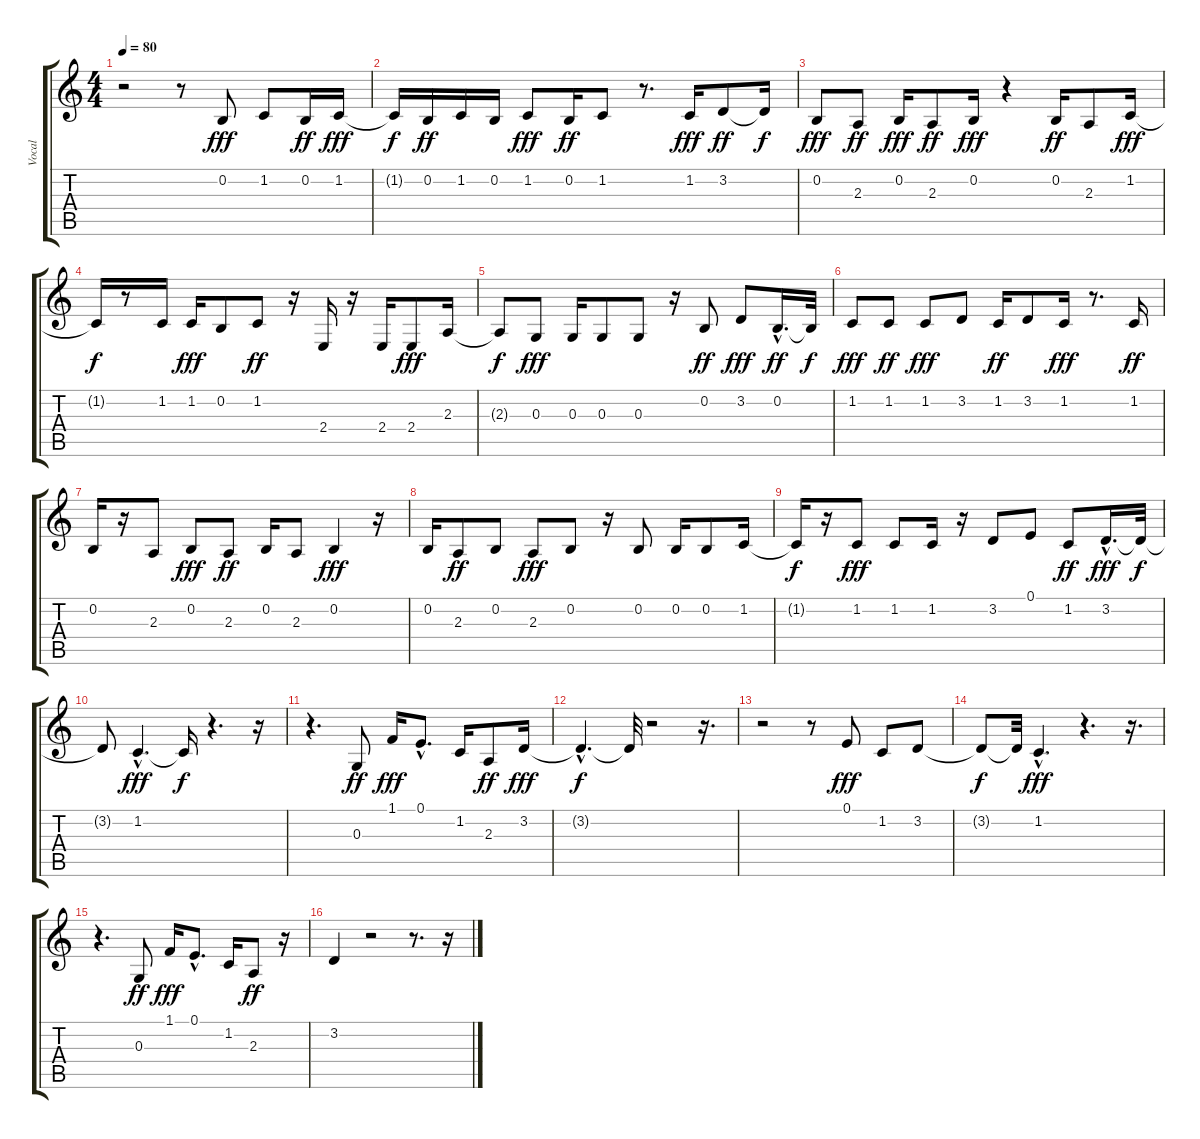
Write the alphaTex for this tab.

\track ("Vocal" "Vocal") {instrument acousticgrandpiano}
\staff {score tabs}
\tuning (E4 B3 G3 D3 A2 E2) {hide}
\ts (4 4)
\tempo 80
\clef g2
\ks c
r.2{dy ff} r.8 0.2.8{dy fff} 1.2.8 0.2.16{dy ff} 1.2.16{dy fff} |
1.2{t}.16{dy f} 0.2.16{dy ff} 1.2.16 0.2.16 1.2.8{dy fff} 0.2.16{dy ff} 1.2.8 r.8{d} 1.2.16{dy fff} 3.2.8{dy ff} 3.2{t}.16{dy f} |
0.2.8{dy fff} 2.3.8{dy ff} 0.2.16{dy fff} 2.3.8{dy ff} 0.2.16{dy fff} r.4 0.2.16{dy ff} 2.3.8 1.2.16{dy fff} |
1.2{t}.16{dy f} r.8 1.2.16 1.2.16{dy fff} 0.2.8 1.2.8{dy ff} r.16 2.4.16 r.16 2.4.16 2.4.8{dy fff} 2.3.16 |
2.3{t}.8{dy f} 0.3.8{dy fff} 0.3.16 0.3.8 0.3.8 r.16 0.2.8{dy ff} 3.2.8{dy fff} 0.2{hac}.16{d dy ff} 0.2{t}.32{dy f} |
1.2.8{dy fff} 1.2.8{dy ff} 1.2.8{dy fff} 3.2.8 1.2.16{dy ff} 3.2.8 1.2.16{dy fff} r.8{d} 1.2.16{dy ff} |
0.2.16 r.16 2.3.8 0.2.8{dy fff} 2.3.8{dy ff} 0.2.16 2.3.8 0.2.4{dy fff} r.16 |
0.2.16 2.3.8{dy ff} 0.2.8 2.3.8{dy fff} 0.2.8 r.16 0.2.8 0.2.16 0.2.8 1.2.16 |
1.2{t}.16{dy f} r.16 1.2.8{dy fff} 1.2.8 1.2.16 r.16 3.2.8 0.1.8 1.2.8{dy ff} 3.2{hac}.16{d dy fff} 3.2{t}.32{dy f} |
3.2{t}.8 1.2{hac}.4{d dy fff} 1.2{t}.16{dy f} r.4{d} r.16 |
r.4{d} 0.3.8{dy ff} 1.1.16{dy fff} 0.1{hac}.8{d} 1.2.16 2.3.8{dy ff} 3.2.16{dy fff} |
3.2{hac t}.4{d dy f} 3.2{t}.32 r.2 r.16{d} |
r.2 r.8 0.1.8{dy fff} 1.2.8 3.2.8 |
3.2{t}.8{dy f} 3.2{t}.32 1.2{hac}.4{d dy fff} r.4{d} r.16{d} |
r.4{d} 0.3.8{dy ff} 1.1.16{dy fff} 0.1{hac}.8{d} 1.2.16 2.3.8{dy ff} r.16 |
3.2.4 r.2 r.8{d} r.16
